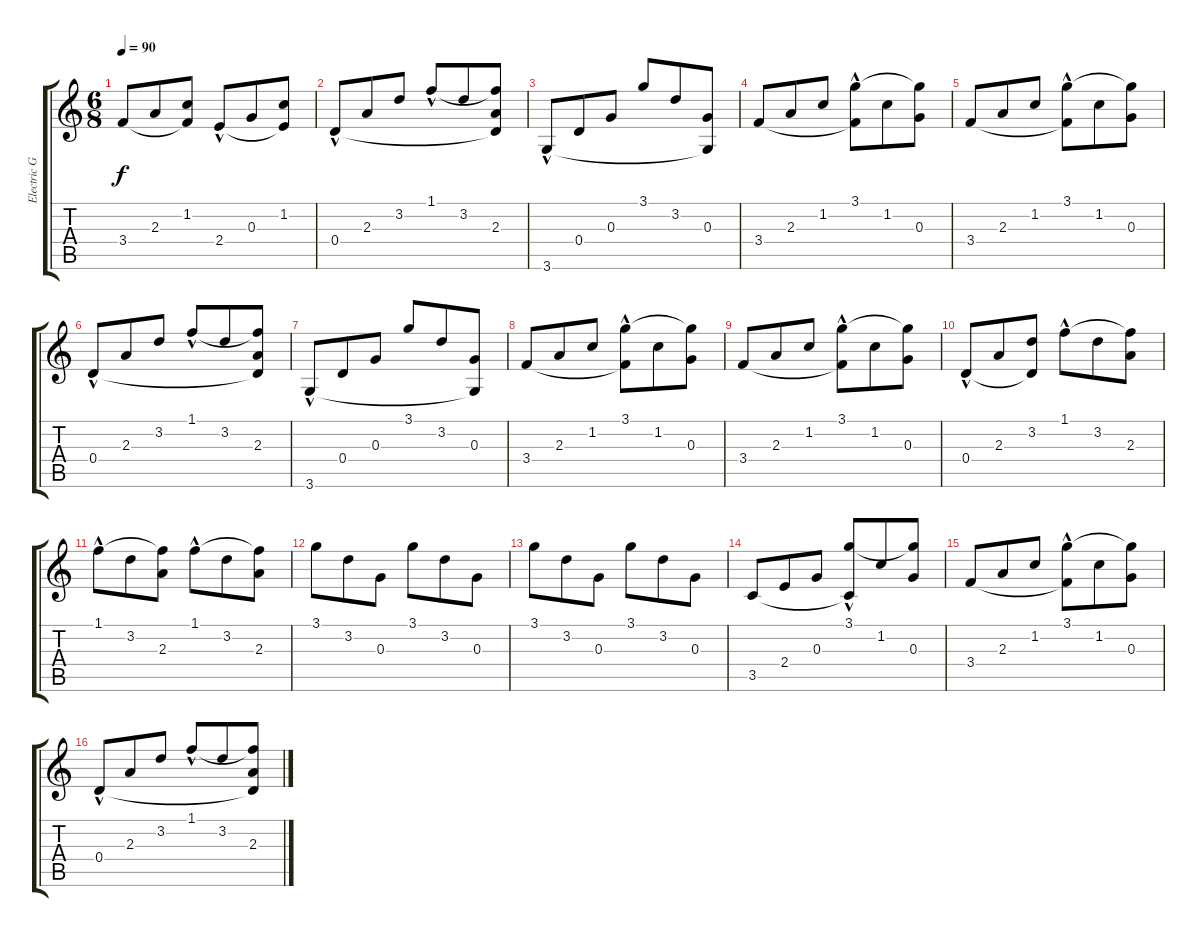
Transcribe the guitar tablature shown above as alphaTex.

\track ("Electric Guitar (clean)" "Electric G") {instrument electricguitarclean}
\staff {score tabs}
\tuning (E4 B3 G3 D3 A2 E2) {hide}
\ts (6 8)
\tempo 90
\clef g2
\ks c
3.4.8{dy f} 2.3.8 (1.2 3.4{t}).8 2.4{hac}.8 0.3.8 (1.2 2.4{t}).8 |
0.4{hac}.8 2.3.8 3.2.8 1.1{hac}.8 3.2.8 (1.1{t} 2.3 0.4{t}).8 |
3.6{hac}.8 0.4.8 0.3.8 3.1.8 3.2.8 (0.3 3.6{t}).8 |
3.4.8 2.3.8 1.2.8 (3.1{hac} 3.4{t}).8 1.2.8 (3.1{t} 0.3).8 |
3.4.8 2.3.8 1.2.8 (3.1{hac} 3.4{t}).8 1.2.8 (3.1{t} 0.3).8 |
0.4{hac}.8 2.3.8 3.2.8 1.1{hac}.8 3.2.8 (1.1{t} 2.3 0.4{t}).8 |
3.6{hac}.8 0.4.8 0.3.8 3.1.8 3.2.8 (0.3 3.6{t}).8 |
3.4.8 2.3.8 1.2.8 (3.1{hac} 3.4{t}).8 1.2.8 (3.1{t} 0.3).8 |
3.4.8 2.3.8 1.2.8 (3.1{hac} 3.4{t}).8 1.2.8 (3.1{t} 0.3).8 |
0.4{hac}.8 2.3.8 (3.2 0.4{t}).8 1.1{hac}.8 3.2.8 (1.1{t} 2.3).8 |
1.1{hac}.8 3.2.8 (1.1{t} 2.3).8 1.1{hac}.8 3.2.8 (1.1{t} 2.3).8 |
3.1.8 3.2.8 0.3.8 3.1.8 3.2.8 0.3.8 |
3.1.8 3.2.8 0.3.8 3.1.8 3.2.8 0.3.8 |
3.5.8 2.4.8 0.3.8 (3.1{hac} 3.5{t}).8 1.2.8 (3.1{t} 0.3).8 |
3.4.8 2.3.8 1.2.8 (3.1{hac} 3.4{t}).8 1.2.8 (3.1{t} 0.3).8 |
0.4{hac}.8 2.3.8 3.2.8 1.1{hac}.8 3.2.8 (1.1{t} 2.3 0.4{t}).8
